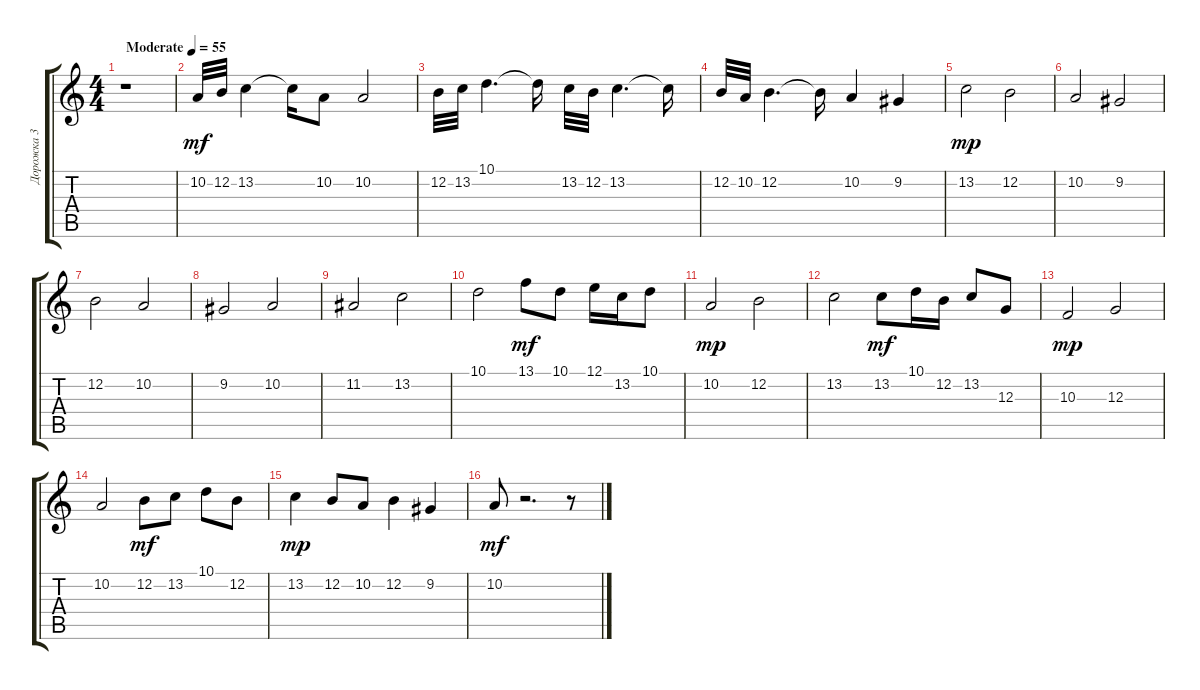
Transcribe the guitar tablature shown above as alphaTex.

\track ("Дорожка 3" "Дорожка 3") {instrument shakuhachi}
\staff {score tabs}
\tuning (E4 B3 G3 D3 A2 E2) {hide}
\ts (4 4)
\tempo (55 "Moderate")
\clef g2
\ks aminor
r.1{dy mf instrument shakuhachi} |
10.2.32 12.2.32 13.2.4 13.2{t}.16 10.2.8 10.2.2 |
12.2.32 13.2.32 10.1.4{d} 10.1{t}.16 13.2.32 12.2.32 13.2.4{d} 13.2{t}.16 |
12.2.32 10.2.32 12.2.4{d} 12.2{t}.16 10.2.4 9.2.4 |
13.2.2{dy mp} 12.2.2 |
10.2.2 9.2.2 |
12.2.2 10.2.2 |
9.2.2 10.2.2 |
11.2.2 13.2.2 |
10.1.2 13.1.8{dy mf} 10.1.8 12.1.16 13.2.16 10.1.8 |
10.2.2{dy mp} 12.2.2 |
13.2.2 13.2.8{dy mf} 10.1.16 12.2.16 13.2.8 12.3.8 |
10.3.2{dy mp} 12.3.2 |
10.2.2 12.2.8{dy mf} 13.2.8 10.1.8 12.2.8 |
13.2.4{dy mp} 12.2.8 10.2.8 12.2.4 9.2.4 |
10.2.8{dy mf} r.2{d} r.8
